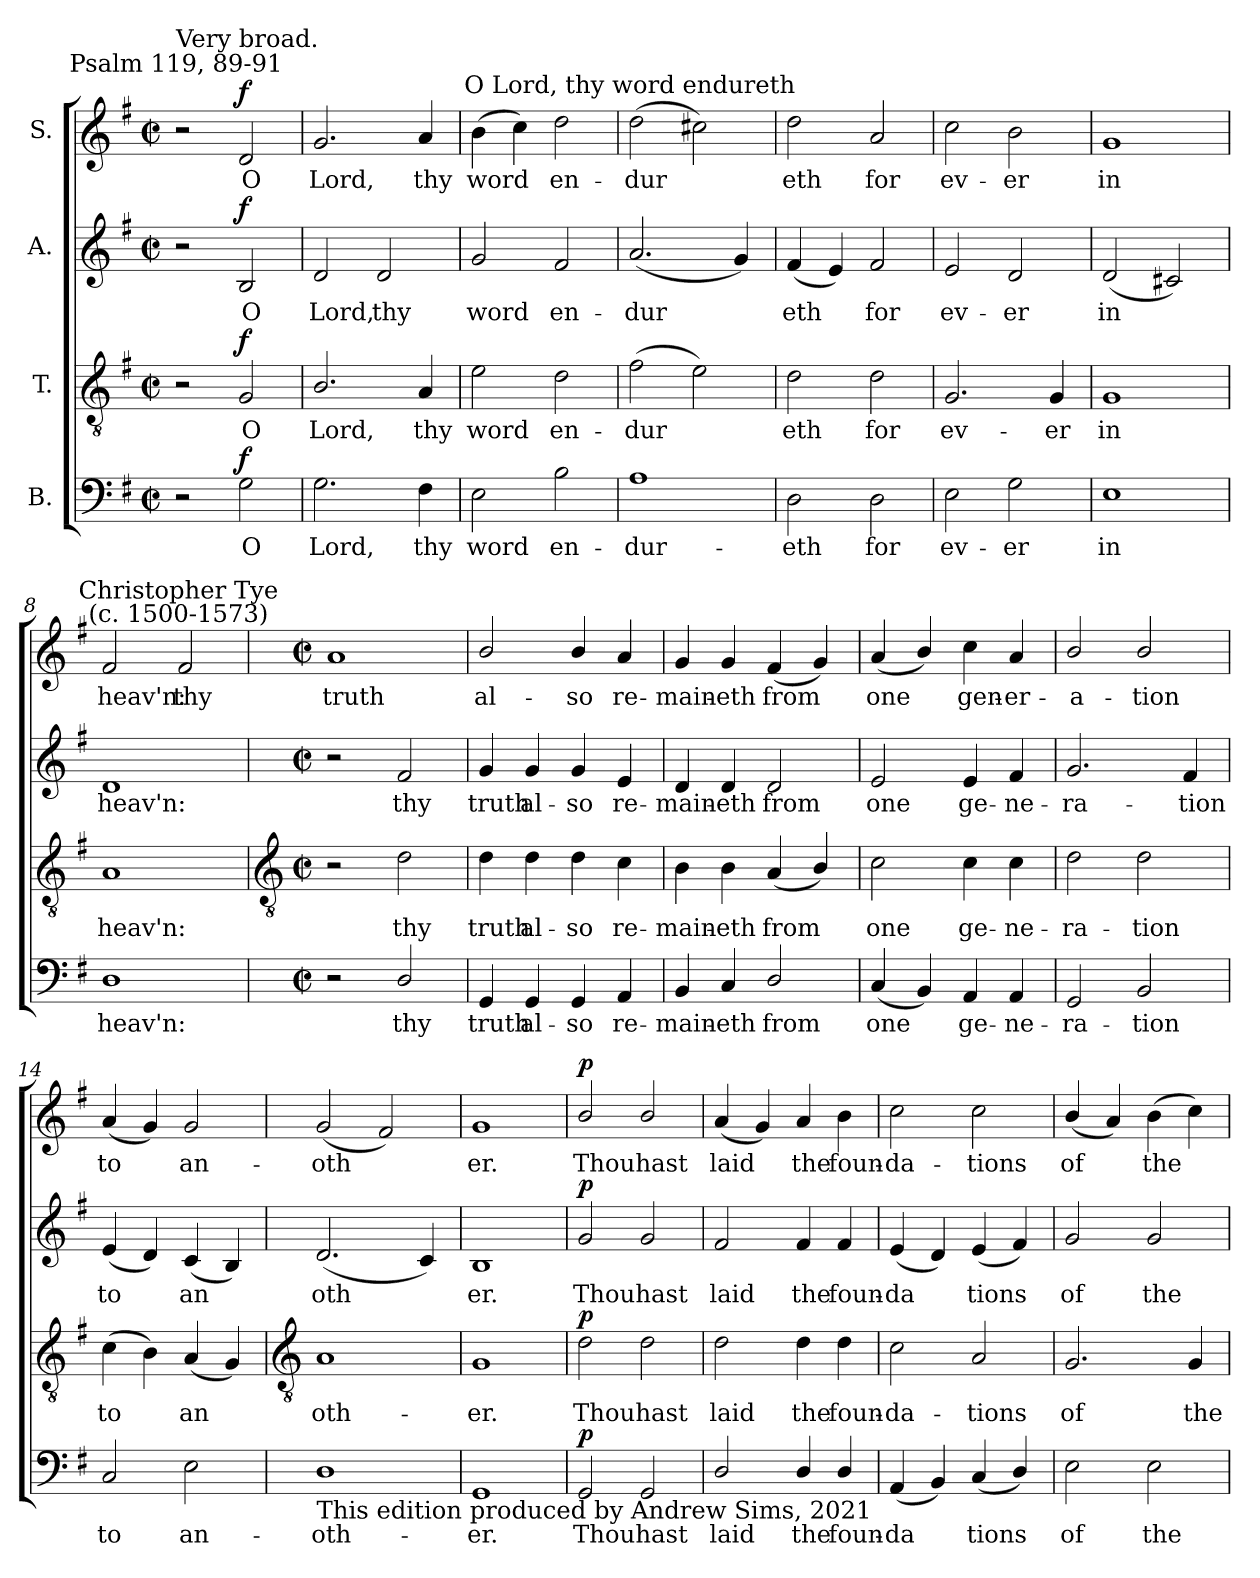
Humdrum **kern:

**kern	**text	**dynam	**kern	**text	**dynam	**kern	**text	**dynam	**kern	**text	**dynam
*part4	*part4	*part4	*part3	*part3	*part3	*part2	*part2	*part2	*part1	*part1	*part1
*staff4	*staff4	*staff4	*staff3	*staff3	*staff3	*staff2	*staff2	*staff2	*staff1	*staff1	*staff1
*I"B.	*	*	*I"T.	*	*	*I"A.	*	*	*I"S.	*	*
*clefF4	*	*	*clefGv2	*	*	*clefG2	*	*	*clefG2	*	*
*k[f#]	*	*	*k[f#]	*	*	*k[f#]	*	*	*k[f#]	*	*
*G:	*	*	*G:	*	*	*G:	*	*	*G:	*	*
*M2/2	*	*	*M2/2	*	*	*M2/2	*	*	*M2/2	*	*
*met(c|)	*	*	*met(c|)	*	*	*met(c|)	*	*	*met(c|)	*	*
=1	=1	=1	=1	=1	=1	=1	=1	=1	=1	=1	=1
!	!	!	!	!	!	!	!	!	!LO:TX:a:cj:t=Psalm 119, 89-91	!	!
!	!	!	!	!	!	!	!	!	!LO:TX:a:t=Very broad.	!	!
2r	.	.	2r	.	.	2r	.	.	2r	.	.
!	!LO:LY:b	!LO:DY:a	!	!LO:LY:b	!LO:DY:a	!	!LO:LY:b	!LO:DY:a	!	!LO:LY:b	!LO:DY:a
2G	O	f	2G	O	f	2B	O	f	2d	O	f
=2	=2	=2	=2	=2	=2	=2	=2	=2	=2	=2	=2
!	!LO:LY:b	!	!	!LO:LY:b	!	!	!LO:LY:b	!	!	!LO:LY:b	!
2.G	Lord,	.	2.B/	Lord,	.	2d	Lord,	.	2.g	Lord,	.
!	!	!	!	!	!	!	!LO:LY:b	!	!	!	!
.	.	.	.	.	.	2d	thy	.	.	.	.
!	!LO:LY:b	!	!	!LO:LY:b	!	!	!	!	!	!LO:LY:b	!
4F#	thy	.	4A	thy	.	.	.	.	4a	thy	.
=3	=3	=3	=3	=3	=3	=3	=3	=3	=3	=3	=3
!	!LO:LY:b	!	!	!LO:LY:b	!	!	!LO:LY:b	!	!	!LO:LY:b	!
2E	word	.	2e	word	.	2g	word	.	(>4b	word	.
.	.	.	.	.	.	.	.	.	4cc)	.	.
!	!LO:LY:b	!	!	!LO:LY:b	!	!	!LO:LY:b	!	!	!LO:LY:b	!
2B	en-	.	2d	en-	.	2f#	en-	.	2dd	en-	.
=4	=4	=4	=4	=4	=4	=4	=4	=4	=4	=4	=4
!	!	!	!	!	!	!	!	!	!LO:TX:a:cj:t=O Lord, thy word endureth	!	!
!	!LO:LY:b	!	!	!LO:LY:b	!	!	!LO:LY:b	!	!	!LO:LY:b	!
1A	-dur-	.	(>2f#	-dur	.	(<2.a	-dur	.	(>2dd	-dur	.
.	.	.	2e)	.	.	.	.	.	2cc#X)	.	.
.	.	.	.	.	.	4g)	.	.	.	.	.
=5	=5	=5	=5	=5	=5	=5	=5	=5	=5	=5	=5
!	!LO:LY:b	!	!	!LO:LY:b	!	!	!LO:LY:b	!	!	!LO:LY:b	!
2D	-eth	.	2d	eth	.	(<4f#	eth	.	2dd	eth	.
.	.	.	.	.	.	4e)	.	.	.	.	.
!	!LO:LY:b	!	!	!LO:LY:b	!	!	!LO:LY:b	!	!	!LO:LY:b	!
2D	for	.	2d	for	.	2f#	for	.	2a	for	.
=6	=6	=6	=6	=6	=6	=6	=6	=6	=6	=6	=6
!	!LO:LY:b	!	!	!LO:LY:b	!	!	!LO:LY:b	!	!	!LO:LY:b	!
2E	ev-	.	2.G	ev-	.	2e	ev-	.	2cc	ev-	.
!	!LO:LY:b	!	!	!	!	!	!LO:LY:b	!	!	!LO:LY:b	!
2G	-er	.	.	.	.	2d	-er	.	2b	-er	.
!	!	!	!	!LO:LY:b	!	!	!	!	!	!	!
.	.	.	4G	-er	.	.	.	.	.	.	.
=7	=7	=7	=7	=7	=7	=7	=7	=7	=7	=7	=7
!	!LO:LY:b	!	!	!LO:LY:b	!	!	!LO:LY:b	!	!	!LO:LY:b	!
1E	in	.	1G	in	.	(<2d	in	.	1g	in	.
.	.	.	.	.	.	2c#X)	.	.	.	.	.
=8	=8	=8	=8	=8	=8	=8	=8	=8	=8	=8	=8
!	!LO:LY:b	!	!	!LO:LY:b	!	!	!LO:LY:b	!	!	!LO:LY:b	!
1D	heav'n:	.	1A	heav'n:	.	1d	heav'n:	.	2f#	heav'n:	.
!	!	!	!	!	!	!	!	!	!LO:TX:a:cj:t=Christopher Tye\n(c. 1500-1573)	!	!
!	!	!	!	!	!	!	!	!	!	!LO:LY:b	!
.	.	.	.	.	.	.	.	.	2f#	thy	.
!!LO:LB:g=z
=9	=9	=9	=9	=9	=9	=9	=9	=9	=9	=9	=9
*	*	*	*clefGv2	*	*	*	*	*	*	*	*
*M2/2	*	*	*M2/2	*	*	*M2/2	*	*	*M2/2	*	*
*met(c|)	*	*	*met(c|)	*	*	*met(c|)	*	*	*met(c|)	*	*
!	!	!	!	!	!	!	!	!	!	!LO:LY:b	!
2r	.	.	2r	.	.	2r	.	.	1a	truth	.
!	!LO:LY:b	!	!	!LO:LY:b	!	!	!LO:LY:b	!	!	!	!
2D/	thy	.	2d	thy	.	2f#	thy	.	.	.	.
=10	=10	=10	=10	=10	=10	=10	=10	=10	=10	=10	=10
!	!LO:LY:b	!	!	!LO:LY:b	!	!	!LO:LY:b	!	!	!LO:LY:b	!
4GG	truth	.	4d	truth	.	4g	truth	.	2b/	al-	.
!	!LO:LY:b	!	!	!LO:LY:b	!	!	!LO:LY:b	!	!	!	!
4GG	al-	.	4d	al-	.	4g	al-	.	.	.	.
!	!LO:LY:b	!	!	!LO:LY:b	!	!	!LO:LY:b	!	!	!LO:LY:b	!
4GG	-so	.	4d	-so	.	4g	-so	.	4b/	-so	.
!	!LO:LY:b	!	!	!LO:LY:b	!	!	!LO:LY:b	!	!	!LO:LY:b	!
4AA	re-	.	4c	re-	.	4e	re-	.	4a	re-	.
=11	=11	=11	=11	=11	=11	=11	=11	=11	=11	=11	=11
!	!LO:LY:b	!	!	!LO:LY:b	!	!	!LO:LY:b	!	!	!LO:LY:b	!
4BB	-main-	.	4B	-main-	.	4d	-main-	.	4g	-main-	.
!	!LO:LY:b	!	!	!LO:LY:b	!	!	!LO:LY:b	!	!	!LO:LY:b	!
4C	-eth	.	4B	-eth	.	4d	-eth	.	4g	-eth	.
!	!LO:LY:b	!	!	!LO:LY:b	!	!	!LO:LY:b	!	!	!LO:LY:b	!
2D/	from	.	(<4A	from	.	2d	from	.	(<4f#	from	.
.	.	.	4B/)	.	.	.	.	.	4g)	.	.
=12	=12	=12	=12	=12	=12	=12	=12	=12	=12	=12	=12
!	!LO:LY:b	!	!	!LO:LY:b	!	!	!LO:LY:b	!	!	!LO:LY:b	!
(<4C	one	.	2c	one	.	2e	one	.	(<4a	one	.
4BB)	.	.	.	.	.	.	.	.	4b/)	.	.
!	!LO:LY:b	!	!	!LO:LY:b	!	!	!LO:LY:b	!	!	!LO:LY:b	!
4AA	ge-	.	4c	ge-	.	4e	ge-	.	4cc	gen-	.
!	!LO:LY:b	!	!	!LO:LY:b	!	!	!LO:LY:b	!	!	!LO:LY:b	!
4AA	-ne-	.	4c	-ne-	.	4f#	-ne-	.	4a	-er-	.
=13	=13	=13	=13	=13	=13	=13	=13	=13	=13	=13	=13
!	!LO:LY:b	!	!	!LO:LY:b	!	!	!LO:LY:b	!	!	!LO:LY:b	!
2GG	-ra-	.	2d	-ra-	.	2.g	-ra-	.	2b/	-a-	.
!	!LO:LY:b	!	!	!LO:LY:b	!	!	!	!	!	!LO:LY:b	!
2BB	-tion	.	2d	-tion	.	.	.	.	2b/	-tion	.
!	!	!	!	!	!	!	!LO:LY:b	!	!	!	!
.	.	.	.	.	.	4f#	-tion	.	.	.	.
=14	=14	=14	=14	=14	=14	=14	=14	=14	=14	=14	=14
!	!LO:LY:b	!	!	!LO:LY:b	!	!	!LO:LY:b	!	!	!LO:LY:b	!
2C	to	.	(>4c	to	.	(<4e	to	.	(<4a	to	.
.	.	.	4B)	.	.	4d)	.	.	4g)	.	.
!	!LO:LY:b	!	!	!LO:LY:b	!	!	!LO:LY:b	!	!	!LO:LY:b	!
2E	an-	.	(<4A	an	.	(<4c	an	.	2g	an-	.
.	.	.	4G)	.	.	4B)	.	.	.	.	.
!!LO:LB:g=z
=15	=15	=15	=15	=15	=15	=15	=15	=15	=15	=15	=15
*	*	*	*clefGv2	*	*	*	*	*	*	*	*
!LO:TX:b:t=This edition produced by Andrew Sims, 2021	!	!	!	!	!	!	!	!	!	!	!
!	!LO:LY:b	!	!	!LO:LY:b	!	!	!LO:LY:b	!	!	!LO:LY:b	!
1D	-oth-	.	1A	oth-	.	(<2.d	oth	.	(<2g	-oth	.
.	.	.	.	.	.	.	.	.	2f#)	.	.
.	.	.	.	.	.	4c)	.	.	.	.	.
=16	=16	=16	=16	=16	=16	=16	=16	=16	=16	=16	=16
!	!LO:LY:b	!	!	!LO:LY:b	!	!	!LO:LY:b	!	!	!LO:LY:b	!
1GG	-er.	.	1G	-er.	.	1B	er.	.	1g	er.	.
=17	=17	=17	=17	=17	=17	=17	=17	=17	=17	=17	=17
!	!LO:LY:b	!LO:DY:a	!	!LO:LY:b	!LO:DY:a	!	!LO:LY:b	!LO:DY:a	!	!LO:LY:b	!LO:DY:a
2GG	Thou	p	2d	Thou	p	2g	Thou	p	2b/	Thou	p
!	!LO:LY:b	!	!	!LO:LY:b	!	!	!LO:LY:b	!	!	!LO:LY:b	!
2GG	hast	.	2d	hast	.	2g	hast	.	2b/	hast	.
=18	=18	=18	=18	=18	=18	=18	=18	=18	=18	=18	=18
!	!LO:LY:b	!	!	!LO:LY:b	!	!	!LO:LY:b	!	!	!LO:LY:b	!
2D/	laid	.	2d	laid	.	2f#	laid	.	(<4a	laid	.
.	.	.	.	.	.	.	.	.	4g)	.	.
!	!LO:LY:b	!	!	!LO:LY:b	!	!	!LO:LY:b	!	!	!LO:LY:b	!
4D/	the	.	4d	the	.	4f#	the	.	4a	the	.
!	!LO:LY:b	!	!	!LO:LY:b	!	!	!LO:LY:b	!	!	!LO:LY:b	!
4D/	foun-	.	4d	foun-	.	4f#	foun-	.	4b	foun-	.
=19	=19	=19	=19	=19	=19	=19	=19	=19	=19	=19	=19
!	!LO:LY:b	!	!	!LO:LY:b	!	!	!LO:LY:b	!	!	!LO:LY:b	!
(<4AA	-da	.	2c	-da-	.	(<4e	-da	.	2cc	-da-	.
4BB)	.	.	.	.	.	4d)	.	.	.	.	.
!	!LO:LY:b	!	!	!LO:LY:b	!	!	!LO:LY:b	!	!	!LO:LY:b	!
(<4C	tions	.	2A	-tions	.	(<4e	tions	.	2cc	-tions	.
4D/)	.	.	.	.	.	4f#)	.	.	.	.	.
=20	=20	=20	=20	=20	=20	=20	=20	=20	=20	=20	=20
!	!LO:LY:b	!	!	!LO:LY:b	!	!	!LO:LY:b	!	!	!LO:LY:b	!
2E	of	.	2.G	of	.	2g	of	.	(<4b/	of	.
.	.	.	.	.	.	.	.	.	4a)	.	.
!	!LO:LY:b	!	!	!	!	!	!LO:LY:b	!	!	!LO:LY:b	!
2E	the	.	.	.	.	2g	the	.	(>4b	the	.
!	!	!	!	!LO:LY:b	!	!	!	!	!	!	!
.	.	.	4G	the	.	.	.	.	4cc)	.	.
=	=	=	=	=	=	=	=	=	=	=	=
*-	*-	*-	*-	*-	*-	*-	*-	*-	*-	*-	*-
